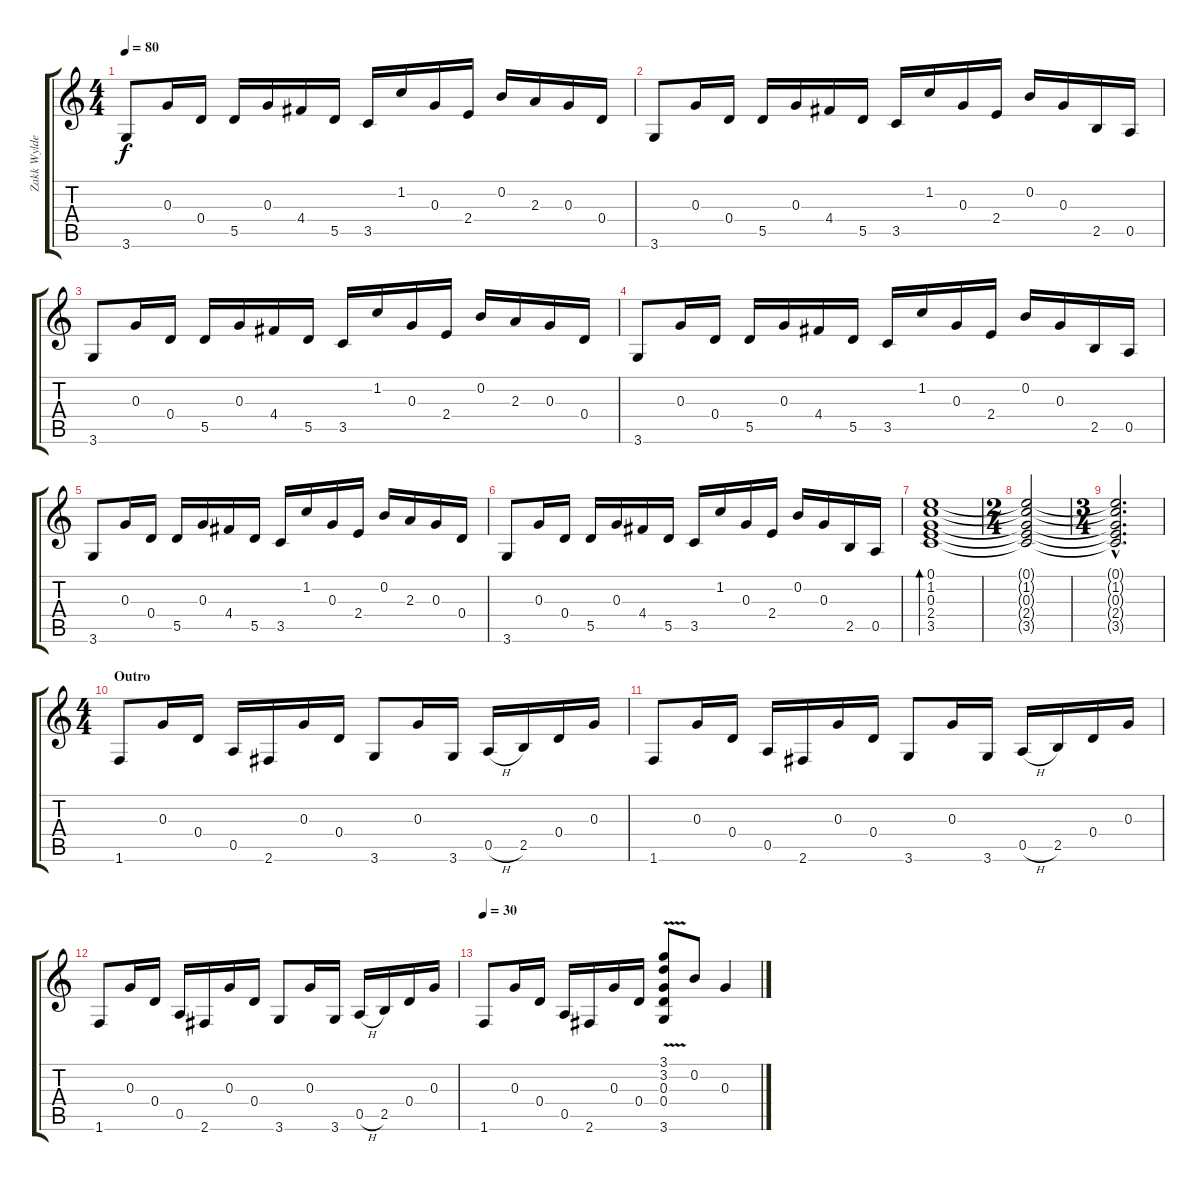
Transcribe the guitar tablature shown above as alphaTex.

\track ("Zakk Wylde (Lead Guitar)" "Zakk Wylde") {instrument acousticguitarsteel}
\staff {score tabs}
\tuning (E4 B3 G3 D3 A2 E2) {hide}
\ts (4 4)
\tempo 80
\clef g2
\ks c
3.6.8{dy f} 0.3.16 0.4.16 5.5.16 0.3.16 4.4.16 5.5.16 3.5.16 1.2.16 0.3.16 2.4.16 0.2.16 2.3.16 0.3.16 0.4.16 |
3.6.8 0.3.16 0.4.16 5.5.16 0.3.16 4.4.16 5.5.16 3.5.16 1.2.16 0.3.16 2.4.16 0.2.16 0.3.16 2.5.16 0.5.16 |
3.6.8 0.3.16 0.4.16 5.5.16 0.3.16 4.4.16 5.5.16 3.5.16 1.2.16 0.3.16 2.4.16 0.2.16 2.3.16 0.3.16 0.4.16 |
3.6.8 0.3.16 0.4.16 5.5.16 0.3.16 4.4.16 5.5.16 3.5.16 1.2.16 0.3.16 2.4.16 0.2.16 0.3.16 2.5.16 0.5.16 |
3.6.8 0.3.16 0.4.16 5.5.16 0.3.16 4.4.16 5.5.16 3.5.16 1.2.16 0.3.16 2.4.16 0.2.16 2.3.16 0.3.16 0.4.16 |
3.6.8 0.3.16 0.4.16 5.5.16 0.3.16 4.4.16 5.5.16 3.5.16 1.2.16 0.3.16 2.4.16 0.2.16 0.3.16 2.5.16 0.5.16 |
(0.1 1.2 0.3 2.4 3.5).1{bd 120} |
\ts (2 4)
(0.1{t} 1.2{t} 0.3{t} 2.4{t} 3.5{t}).2 |
\ts (3 4)
(0.1{hac t} 1.2{hac t} 0.3{hac t} 2.4{hac t} 3.5{hac t}).2{d} |
\ts (4 4)
\section ("" "Outro")
1.6.8 0.3.16 0.4.16 0.5.16 2.6.16 0.3.16 0.4.16 3.6.8 0.3.16 3.6.16 0.5{h}.16 2.5.16 0.4.16 0.3.16 |
1.6.8 0.3.16 0.4.16 0.5.16 2.6.16 0.3.16 0.4.16 3.6.8 0.3.16 3.6.16 0.5{h}.16 2.5.16 0.4.16 0.3.16 |
1.6.8 0.3.16 0.4.16 0.5.16 2.6.16 0.3.16 0.4.16 3.6.8 0.3.16 3.6.16 0.5{h}.16 2.5.16 0.4.16 0.3.16 |
\tempo 30
1.6.8 0.3.16 0.4.16 0.5.16 2.6.16 0.3.16 0.4.16 (3.1 3.2 0.3 0.4{v} 3.6).8 0.2.8 0.3.4
